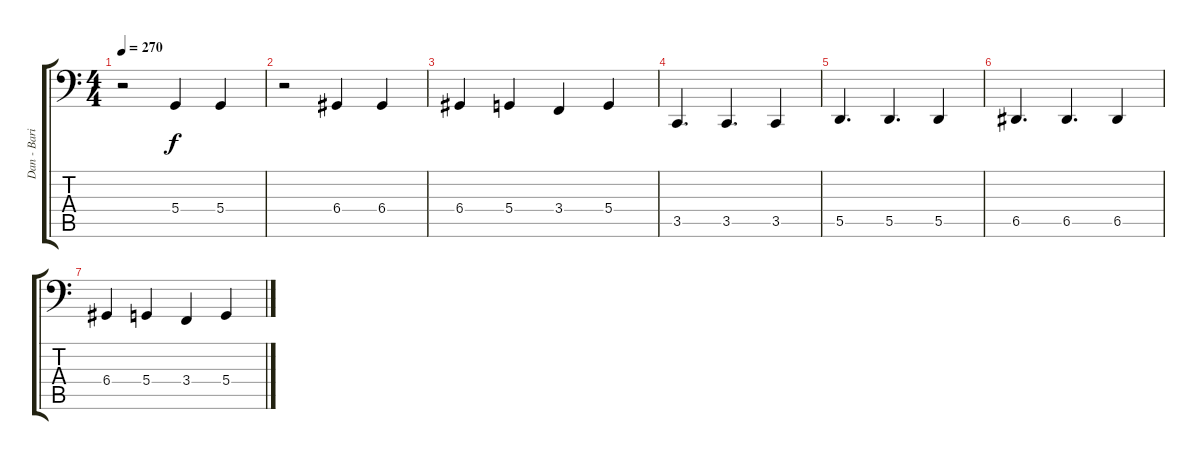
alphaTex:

\track ("Dan - Bari Sax" "Dan - Bari") {instrument baritonesax}
\staff {score tabs}
\tuning (E3 B2 G2 D2 A1 E1) {hide}
\ts (4 4)
\tempo 270
\clef f4
\ks c
r.2{dy f} 5.4.4 5.4.4 |
r.2 6.4.4 6.4.4 |
6.4.4 5.4.4 3.4.4 5.4.4 |
3.5.4{d} 3.5.4{d} 3.5.4 |
5.5.4{d} 5.5.4{d} 5.5.4 |
6.5.4{d} 6.5.4{d} 6.5.4 |
6.4.4 5.4.4 3.4.4 5.4.4
